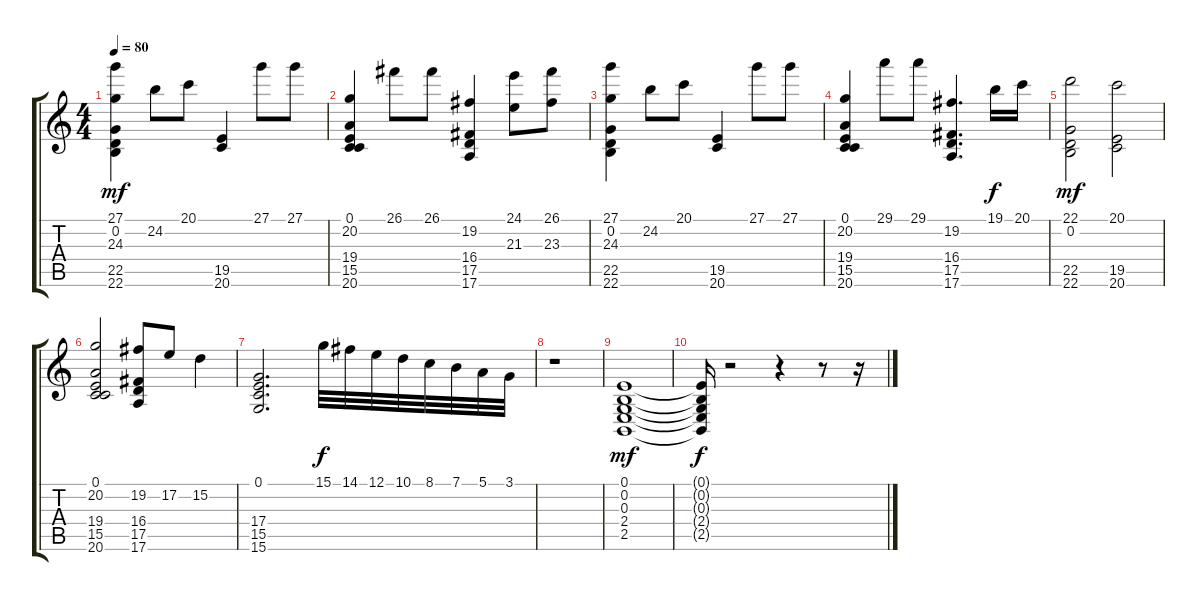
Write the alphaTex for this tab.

\track "" {instrument stringensemble1}
\staff {score tabs}
\tuning (E4 B3 G3 D3 A2 E2) {hide}
\ts (4 4)
\tempo 80
\clef g2
\ks c
(27.1 0.2 24.3 22.5 22.6).4{dy mf} 24.2.8 20.1.8 (19.5 20.6).4 27.1.8 27.1.8 |
(0.1 20.2 19.4 15.5 20.6).4 26.1.8 26.1.8 (19.2 16.4 17.5 17.6).4 (24.1 21.3).8 (26.1 23.3).8 |
(27.1 0.2 24.3 22.5 22.6).4 24.2.8 20.1.8 (19.5 20.6).4 27.1.8 27.1.8 |
(0.1 20.2 19.4 15.5 20.6).4 29.1.8 29.1.8 (19.2 16.4 17.5 17.6).4{d} 19.1.16{dy f} 20.1.16 |
(22.1 0.2 22.5 22.6).2{dy mf} (20.1 19.5 20.6).2 |
(0.1 20.2 19.4 15.5 20.6).2 (19.2 16.4 17.5 17.6).8 17.2.8 15.2.4 |
(0.1 17.4 15.5 15.6).2{d} 15.1.32{dy f} 14.1.32 12.1.32 10.1.32 8.1.32 7.1.32 5.1.32 3.1.32 |
r.1 |
(0.1 0.2 0.3 2.4 2.5).1{dy mf} |
(0.1{t} 0.2{t} 0.3{t} 2.4{t} 2.5{t}).16{dy f} r.2 r.4 r.8 r.16
